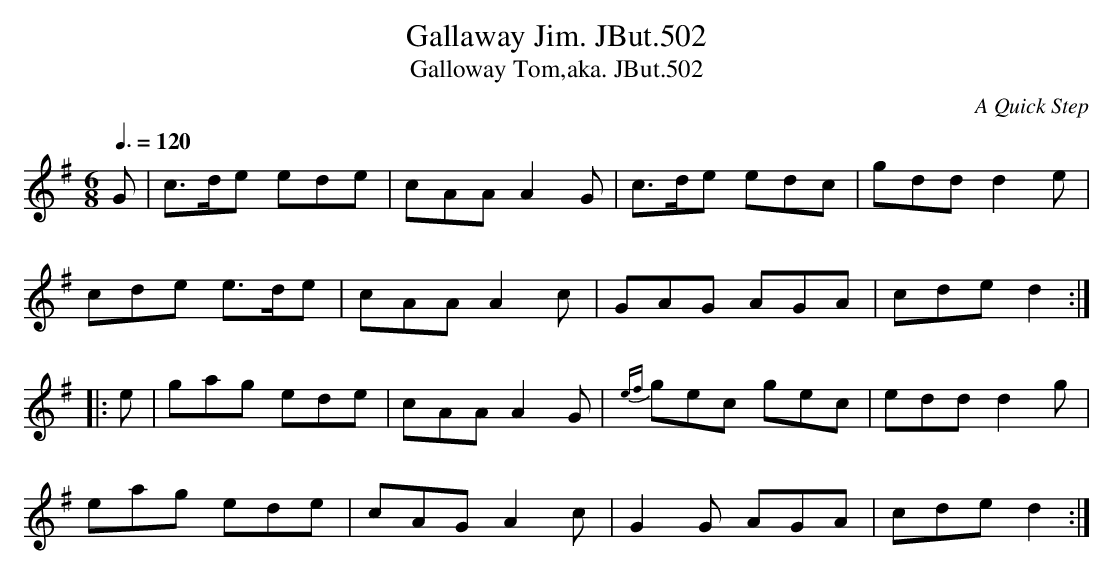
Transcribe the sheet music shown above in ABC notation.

X:1
T:Gallaway Jim. JBut.502
T:Galloway Tom,aka. JBut.502
C: A Quick Step
M:6/8
L:1/8
Q:3/8=120
K:G
G|c>de ede|cAA A2G|c>de edc|gdd d2e|
cde e>de|cAA A2c|GAG AGA|cde d2:|
|:e|gag ede|cAA A2G|{ef}gec gec|edd d2g|
eag ede|cAG A2c|G2G AGA|cde d2:|
